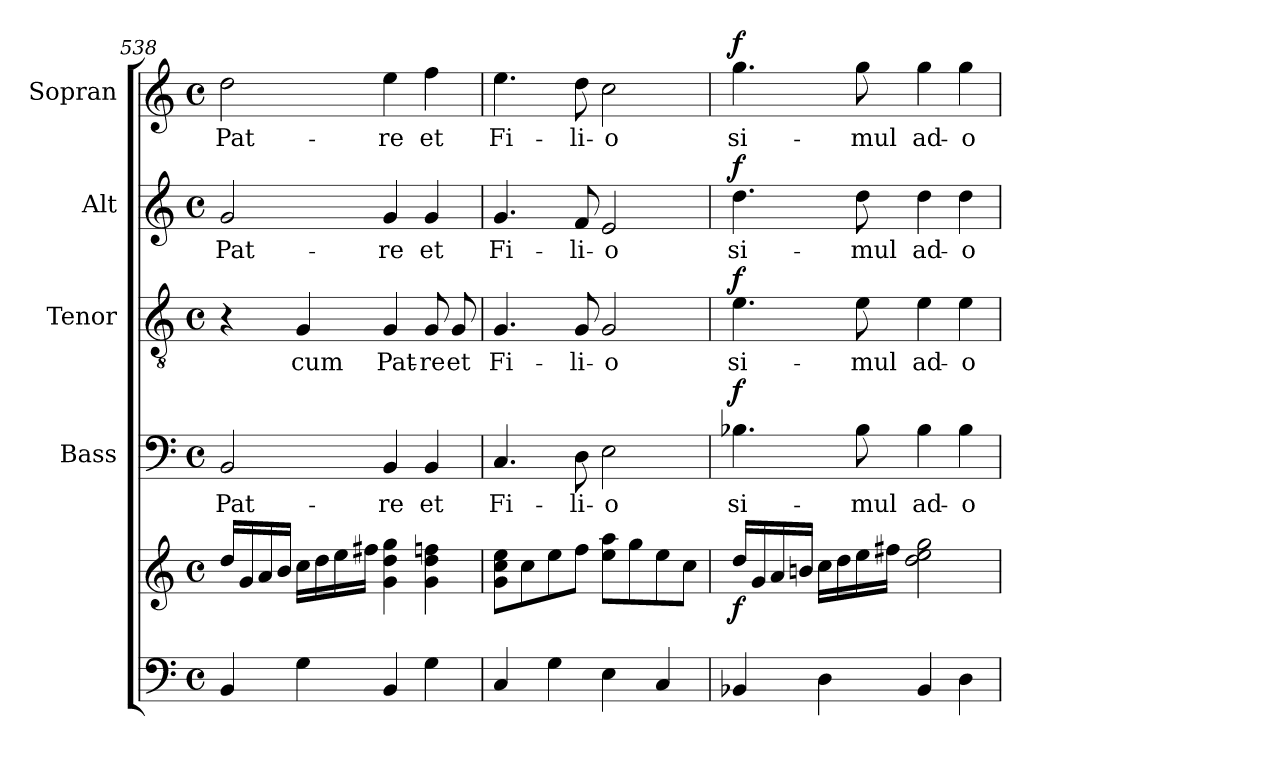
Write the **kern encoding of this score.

**kern	**kern	**dynam	**kern	**text	**dynam	**kern	**text	**dynam	**kern	**text	**dynam	**kern	**text	**dynam
*part5	*part5	*part5	*part4	*part4	*part4	*part3	*part3	*part3	*part2	*part2	*part2	*part1	*part1	*part1
*staff6	*staff5	*staff5/6	*staff4	*staff4	*staff4	*staff3	*staff3	*staff3	*staff2	*staff2	*staff2	*staff1	*staff1	*staff1
*	*	*	*I"Bass	*	*	*I"Tenor	*	*	*I"Alt	*	*	*I"Sopran	*	*
*	*	*	*I'B.	*	*	*I'T.	*	*	*I'A.	*	*	*I'S.	*	*
!!LO:PB:g=z
*clefF4	*clefG2	*	*clefF4	*	*	*clefGv2	*	*	*clefG2	*	*	*clefG2	*	*
*k[]	*k[]	*	*k[]	*	*	*k[]	*	*	*k[]	*	*	*k[]	*	*
*C:	*C:	*	*C:	*	*	*C:	*	*	*C:	*	*	*C:	*	*
*M4/4	*M4/4	*	*M4/4	*	*	*M4/4	*	*	*M4/4	*	*	*M4/4	*	*
*met(c)	*met(c)	*	*met(c)	*	*	*met(c)	*	*	*met(c)	*	*	*met(c)	*	*
=538	=538	=538	=538	=538	=538	=538	=538	=538	=538	=538	=538	=538	=538	=538
!	!	!	!	!LO:LY:b	!	!	!	!	!	!LO:LY:b	!	!	!LO:LY:b	!
4BB/	16dd/LL	.	2BB/	Pat-	.	4r	.	.	2g/	Pat-	.	2dd\	Pat-	.
.	16g/	.	.	.	.	.	.	.	.	.	.	.	.	.
.	16a/	.	.	.	.	.	.	.	.	.	.	.	.	.
.	16b/JJ	.	.	.	.	.	.	.	.	.	.	.	.	.
!	!	!	!	!	!	!	!LO:LY:b	!	!	!	!	!	!	!
4G\	16cc\LL	.	.	.	.	4G/	cum	.	.	.	.	.	.	.
.	16dd\	.	.	.	.	.	.	.	.	.	.	.	.	.
.	16ee\	.	.	.	.	.	.	.	.	.	.	.	.	.
.	16ff#X\JJ	.	.	.	.	.	.	.	.	.	.	.	.	.
!	!	!	!	!LO:LY:b	!	!	!LO:LY:b	!	!	!LO:LY:b	!	!	!LO:LY:b	!
4BB/	4g\ 4dd\ 4gg\	.	4BB/	-re	.	4G/	Pat-	.	4g/	-re	.	4ee\	-re	.
!	!	!	!	!LO:LY:b	!	!	!LO:LY:b	!	!	!LO:LY:b	!	!	!LO:LY:b	!
4G\	4g\ 4dd\ 4ffn\	.	4BB/	et	.	8G/	-re	.	4g/	et	.	4ff\	et	.
!	!	!	!	!	!	!	!LO:LY:b	!	!	!	!	!	!	!
.	.	.	.	.	.	8G/	et	.	.	.	.	.	.	.
=539	=539	=539	=539	=539	=539	=539	=539	=539	=539	=539	=539	=539	=539	=539
!	!	!	!	!LO:LY:b	!	!	!LO:LY:b	!	!	!LO:LY:b	!	!	!LO:LY:b	!
4C/	8g\ 8cc\ 8ee\L	.	4.C/	Fi-	.	4.G/	Fi-	.	4.g/	Fi-	.	4.ee\	Fi-	.
.	8cc\	.	.	.	.	.	.	.	.	.	.	.	.	.
4G\	8ee\	.	.	.	.	.	.	.	.	.	.	.	.	.
!	!	!	!	!LO:LY:b	!	!	!LO:LY:b	!	!	!LO:LY:b	!	!	!LO:LY:b	!
.	8ff\J	.	8D\	-li-	.	8G/	-li-	.	8f/	-li-	.	8dd\	-li-	.
!	!	!	!	!LO:LY:b	!	!	!LO:LY:b	!	!	!LO:LY:b	!	!	!LO:LY:b	!
4E\	8ee\ 8aa\L	.	2E\	-o	.	2G/	-o	.	2e/	-o	.	2cc\	-o	.
.	8gg\	.	.	.	.	.	.	.	.	.	.	.	.	.
4C/	8ee\	.	.	.	.	.	.	.	.	.	.	.	.	.
.	8cc\J	.	.	.	.	.	.	.	.	.	.	.	.	.
=540	=540	=540	=540	=540	=540	=540	=540	=540	=540	=540	=540	=540	=540	=540
!	!	!LO:DY:b	!	!LO:LY:b	!LO:DY:a	!	!LO:LY:b	!LO:DY:a	!	!LO:LY:b	!LO:DY:a	!	!LO:LY:b	!LO:DY:a
4BB-X/	16dd/LL	f	4.B-X\	si-	f	4.e\	si-	f	4.dd\	si-	f	4.gg\	si-	f
.	16g/	.	.	.	.	.	.	.	.	.	.	.	.	.
.	16a/	.	.	.	.	.	.	.	.	.	.	.	.	.
.	16bn/JJ	.	.	.	.	.	.	.	.	.	.	.	.	.
4D\	16cc\LL	.	.	.	.	.	.	.	.	.	.	.	.	.
.	16dd\	.	.	.	.	.	.	.	.	.	.	.	.	.
!	!	!	!	!LO:LY:b	!	!	!LO:LY:b	!	!	!LO:LY:b	!	!	!LO:LY:b	!
.	16ee\	.	8B-\	-mul	.	8e\	-mul	.	8dd\	-mul	.	8gg\	-mul	.
.	16ff#X\JJ	.	.	.	.	.	.	.	.	.	.	.	.	.
!	!	!	!	!LO:LY:b	!	!	!LO:LY:b	!	!	!LO:LY:b	!	!	!LO:LY:b	!
4BB-/	2dd\ 2ee\ 2gg\	.	4B-\	ad-	.	4e\	ad-	.	4dd\	ad-	.	4gg\	ad-	.
!	!	!	!	!LO:LY:b	!	!	!LO:LY:b	!	!	!LO:LY:b	!	!	!LO:LY:b	!
4D\	.	.	4B-\	-o-	.	4e\	-o-	.	4dd\	-o-	.	4gg\	-o-	.
=	=	=	=	=	=	=	=	=	=	=	=	=	=	=
*-	*-	*-	*-	*-	*-	*-	*-	*-	*-	*-	*-	*-	*-	*-
